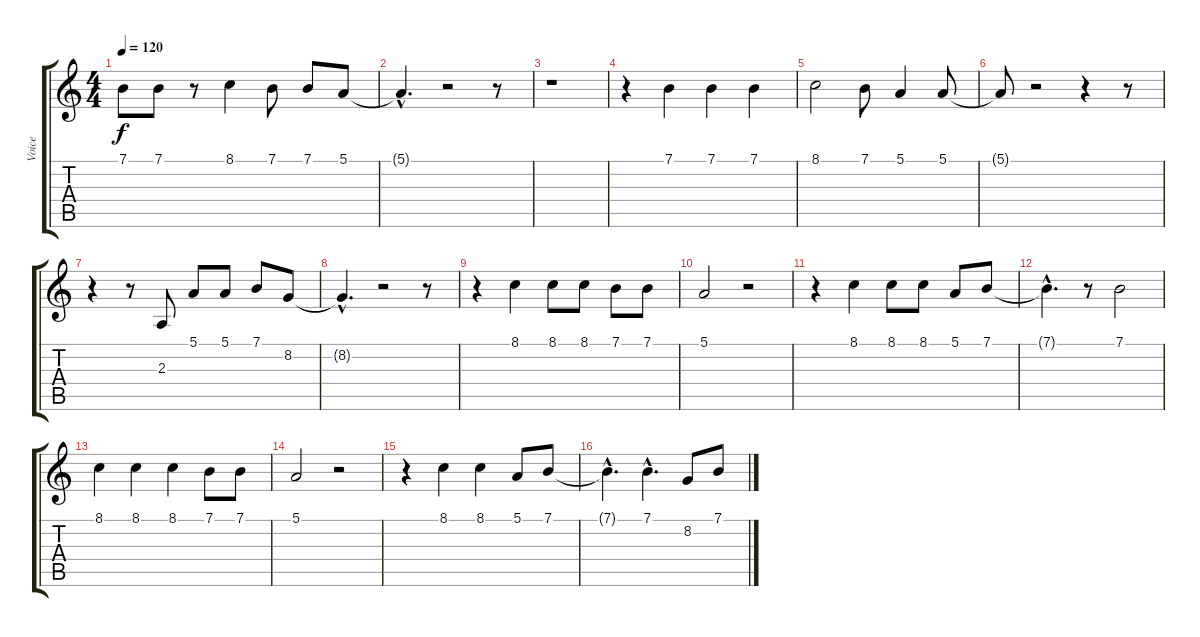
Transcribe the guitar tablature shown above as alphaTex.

\track ("Voice" "Voice") {instrument brightacousticpiano}
\staff {score tabs}
\tuning (E4 B3 G3 D3 A2 E2) {hide}
\ts (4 4)
\tempo 120
\clef g2
\ks c
7.1.8{dy f} 7.1.8 r.8 8.1.4 7.1.8 7.1.8 5.1.8 |
5.1{hac t}.4{d} r.2 r.8 |
r.1 |
r.4 7.1.4 7.1.4 7.1.4 |
8.1.2 7.1.8 5.1.4 5.1.8 |
5.1{t}.8 r.2 r.4 r.8 |
r.4 r.8 2.3.8 5.1.8 5.1.8 7.1.8 8.2.8 |
8.2{hac t}.4{d} r.2 r.8 |
r.4 8.1.4 8.1.8 8.1.8 7.1.8 7.1.8 |
5.1.2 r.2 |
r.4 8.1.4 8.1.8 8.1.8 5.1.8 7.1.8 |
7.1{hac t}.4{d} r.8 7.1.2 |
8.1.4 8.1.4 8.1.4 7.1.8 7.1.8 |
5.1.2 r.2 |
r.4 8.1.4 8.1.4 5.1.8 7.1.8 |
7.1{hac t}.4{d} 7.1{hac}.4{d} 8.2.8 7.1.8
